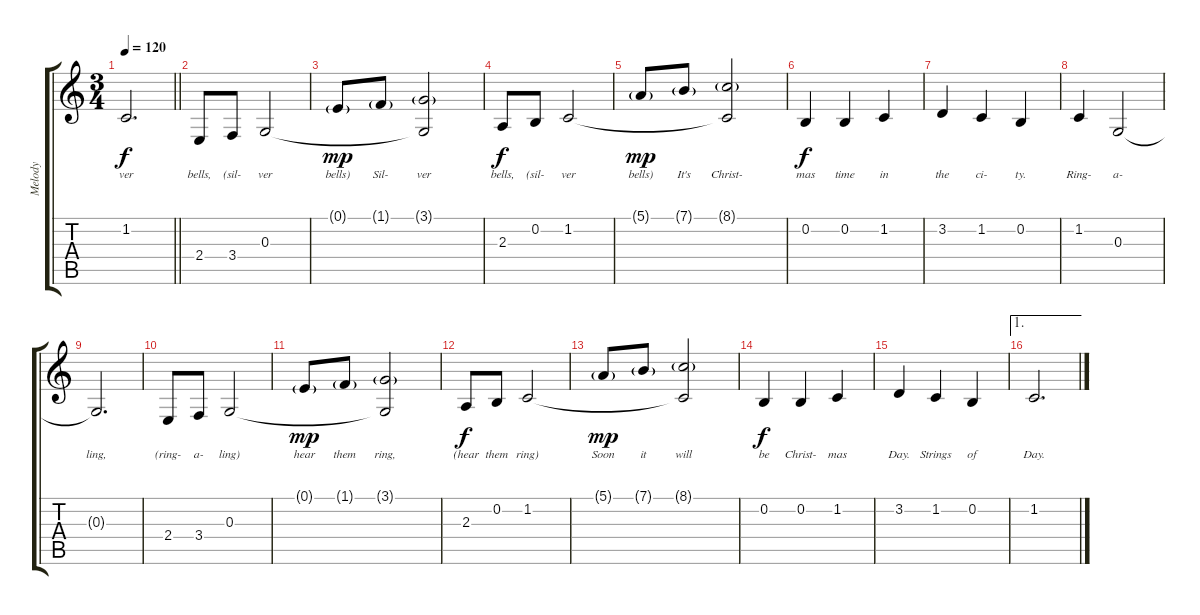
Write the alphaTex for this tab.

\track ("Melody" "Melody") {instrument clarinet}
\staff {score tabs}
\tuning (E4 B3 G3 D3 A2 E2) {hide}
\ts (3 4)
\tempo 120
\clef g2
\barLineRight lightlight
\ks c
1.2{t}.2{d lyrics (0 "ver") lyrics (1 "") lyrics (2 "") lyrics (3 "") lyrics (4 "") dy f} |
2.4.8{lyrics (0 "bells,") lyrics (1 "") lyrics (2 "") lyrics (3 "") lyrics (4 "")} 3.4.8{lyrics (0 "(sil-") lyrics (1 "") lyrics (2 "") lyrics (3 "") lyrics (4 "")} 0.3.2{lyrics (0 "ver") lyrics (1 "") lyrics (2 "") lyrics (3 "") lyrics (4 "")} |
0.1{g}.8{lyrics (0 "bells)") lyrics (1 "") lyrics (2 "") lyrics (3 "") lyrics (4 "") dy mp} 1.1{g}.8{lyrics (0 "Sil-") lyrics (1 "") lyrics (2 "") lyrics (3 "") lyrics (4 "")} (3.1{g} 0.3{t}).2{lyrics (0 "ver") lyrics (1 "") lyrics (2 "") lyrics (3 "") lyrics (4 "")} |
2.3.8{lyrics (0 "bells,") lyrics (1 "") lyrics (2 "") lyrics (3 "") lyrics (4 "") dy f} 0.2.8{lyrics (0 "(sil-") lyrics (1 "") lyrics (2 "") lyrics (3 "") lyrics (4 "")} 1.2.2{lyrics (0 "ver") lyrics (1 "") lyrics (2 "") lyrics (3 "") lyrics (4 "")} |
5.1{g}.8{lyrics (0 "bells)") lyrics (1 "") lyrics (2 "") lyrics (3 "") lyrics (4 "") dy mp} 7.1{g}.8{lyrics (0 "It's") lyrics (1 "") lyrics (2 "") lyrics (3 "") lyrics (4 "")} (8.1{g} 1.2{t}).2{lyrics (0 "Christ-") lyrics (1 "") lyrics (2 "") lyrics (3 "") lyrics (4 "")} |
0.2.4{lyrics (0 "mas") lyrics (1 "") lyrics (2 "") lyrics (3 "") lyrics (4 "") dy f} 0.2.4{lyrics (0 "time") lyrics (1 "") lyrics (2 "") lyrics (3 "") lyrics (4 "")} 1.2.4{lyrics (0 "in") lyrics (1 "") lyrics (2 "") lyrics (3 "") lyrics (4 "")} |
3.2.4{lyrics (0 "the") lyrics (1 "") lyrics (2 "") lyrics (3 "") lyrics (4 "")} 1.2.4{lyrics (0 "ci-") lyrics (1 "") lyrics (2 "") lyrics (3 "") lyrics (4 "")} 0.2.4{lyrics (0 "ty.") lyrics (1 "") lyrics (2 "") lyrics (3 "") lyrics (4 "")} |
1.2.4{lyrics (0 "Ring-") lyrics (1 "") lyrics (2 "") lyrics (3 "") lyrics (4 "")} 0.3.2{lyrics (0 "a-") lyrics (1 "") lyrics (2 "") lyrics (3 "") lyrics (4 "")} |
0.3{t}.2{d lyrics (0 "ling,") lyrics (1 "") lyrics (2 "") lyrics (3 "") lyrics (4 "")} |
2.4.8{lyrics (0 "(ring-") lyrics (1 "") lyrics (2 "") lyrics (3 "") lyrics (4 "")} 3.4.8{lyrics (0 "a-") lyrics (1 "") lyrics (2 "") lyrics (3 "") lyrics (4 "")} 0.3.2{lyrics (0 "ling)") lyrics (1 "") lyrics (2 "") lyrics (3 "") lyrics (4 "")} |
0.1{g}.8{lyrics (0 "hear") lyrics (1 "") lyrics (2 "") lyrics (3 "") lyrics (4 "") dy mp} 1.1{g}.8{lyrics (0 "them") lyrics (1 "") lyrics (2 "") lyrics (3 "") lyrics (4 "")} (3.1{g} 0.3{t}).2{lyrics (0 "ring,") lyrics (1 "") lyrics (2 "") lyrics (3 "") lyrics (4 "")} |
2.3.8{lyrics (0 "(hear") lyrics (1 "") lyrics (2 "") lyrics (3 "") lyrics (4 "") dy f} 0.2.8{lyrics (0 "them") lyrics (1 "") lyrics (2 "") lyrics (3 "") lyrics (4 "")} 1.2.2{lyrics (0 "ring)") lyrics (1 "") lyrics (2 "") lyrics (3 "") lyrics (4 "")} |
5.1{g}.8{lyrics (0 "Soon") lyrics (1 "") lyrics (2 "") lyrics (3 "") lyrics (4 "") dy mp} 7.1{g}.8{lyrics (0 "it") lyrics (1 "") lyrics (2 "") lyrics (3 "") lyrics (4 "")} (8.1{g} 1.2{t}).2{lyrics (0 "will") lyrics (1 "") lyrics (2 "") lyrics (3 "") lyrics (4 "")} |
0.2.4{lyrics (0 "be") lyrics (1 "") lyrics (2 "") lyrics (3 "") lyrics (4 "") dy f} 0.2.4{lyrics (0 "Christ-") lyrics (1 "") lyrics (2 "") lyrics (3 "") lyrics (4 "")} 1.2.4{lyrics (0 "mas") lyrics (1 "") lyrics (2 "") lyrics (3 "") lyrics (4 "")} |
3.2.4{lyrics (0 "Day.") lyrics (1 "") lyrics (2 "") lyrics (3 "") lyrics (4 "")} 1.2.4{lyrics (0 "Strings") lyrics (1 "") lyrics (2 "") lyrics (3 "") lyrics (4 "")} 0.2.4{lyrics (0 "of") lyrics (1 "") lyrics (2 "") lyrics (3 "") lyrics (4 "")} |
\ae 1
1.2.2{d lyrics (0 "Day.") lyrics (1 "") lyrics (2 "") lyrics (3 "") lyrics (4 "")}
